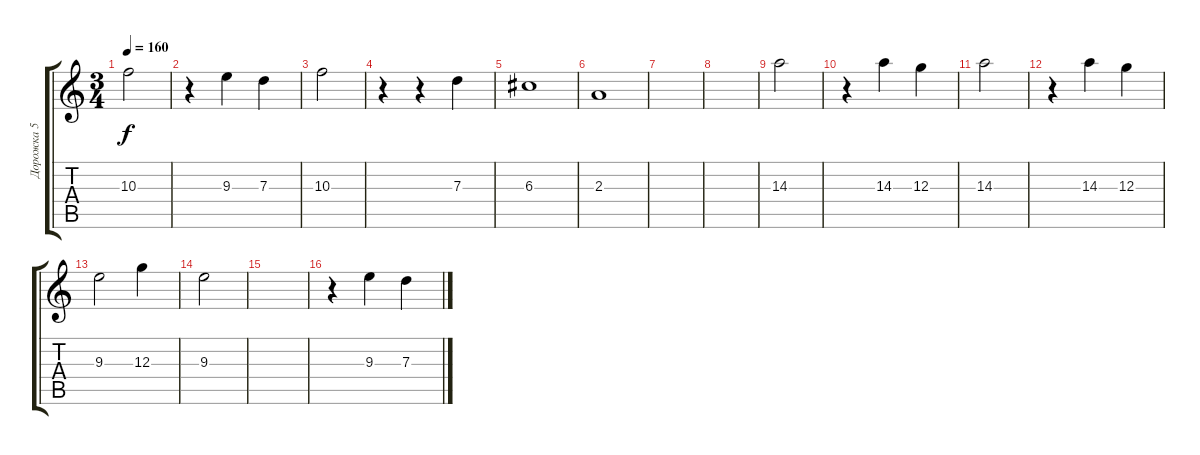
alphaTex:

\track ("Дорожка 5" "Дорожка 5") {instrument acousticguitarsteel}
\staff {score tabs}
\tuning (E4 B3 G3 D3 A2 E2) {hide}
\ts (3 4)
\tempo 160
\clef g2
\ks c
10.3.2{dy f} |
r.4 9.3.4 7.3.4 |
10.3.2 |
r.4 r.4 7.3.4 |
6.3.1 |
2.3.1 |
|
|
14.3.2 |
r.4 14.3.4 12.3.4 |
14.3.2 |
r.4 14.3.4 12.3.4 |
9.3.2 12.3.4 |
9.3.2 |
|
r.4 9.3.4 7.3.4
